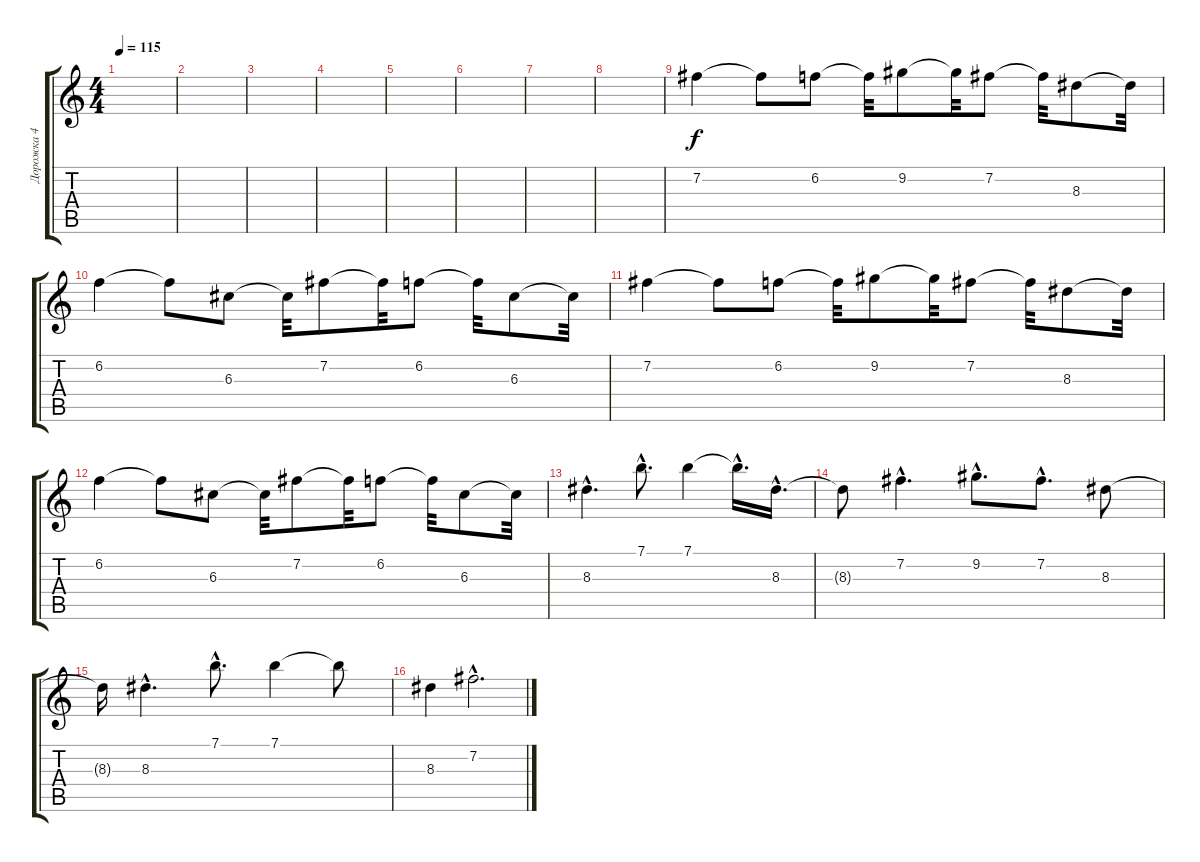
\track ("Дорожка 4" "Дорожка 4") {instrument distortionguitar}
\staff {score tabs}
\tuning (E4 B3 G3 D3 A2 E2) {hide}
\ts (4 4)
\tempo 115
\clef g2
\ks c
|
|
|
|
|
|
|
|
7.2.4 7.2{t}.8 6.2.8 6.2{t}.32 9.2.8 9.2{t}.32 7.2.8 7.2{t}.32 8.3.8 8.3{t}.32 |
6.2.4 6.2{t}.8 6.3.8 6.3{t}.32 7.2.8 7.2{t}.32 6.2.8 6.2{t}.32 6.3.8 6.3{t}.32 |
7.2.4 7.2{t}.8 6.2.8 6.2{t}.32 9.2.8 9.2{t}.32 7.2.8 7.2{t}.32 8.3.8 8.3{t}.32 |
6.2.4 6.2{t}.8 6.3.8 6.3{t}.32 7.2.8 7.2{t}.32 6.2.8 6.2{t}.32 6.3.8 6.3{t}.32 |
8.3{hac}.4{d} 7.1{hac}.8{d} 7.1.4 7.1{hac t}.16{d} 8.3{hac}.16{d} |
8.3{t}.8 7.2{hac}.4{d} 9.2{hac}.8{d} 7.2{hac}.8{d} 8.3.8 |
8.3{t}.16 8.3{hac}.4{d} 7.1{hac}.8{d} 7.1.4 7.1{t}.8 |
8.3.4 7.2{hac}.2{d}
